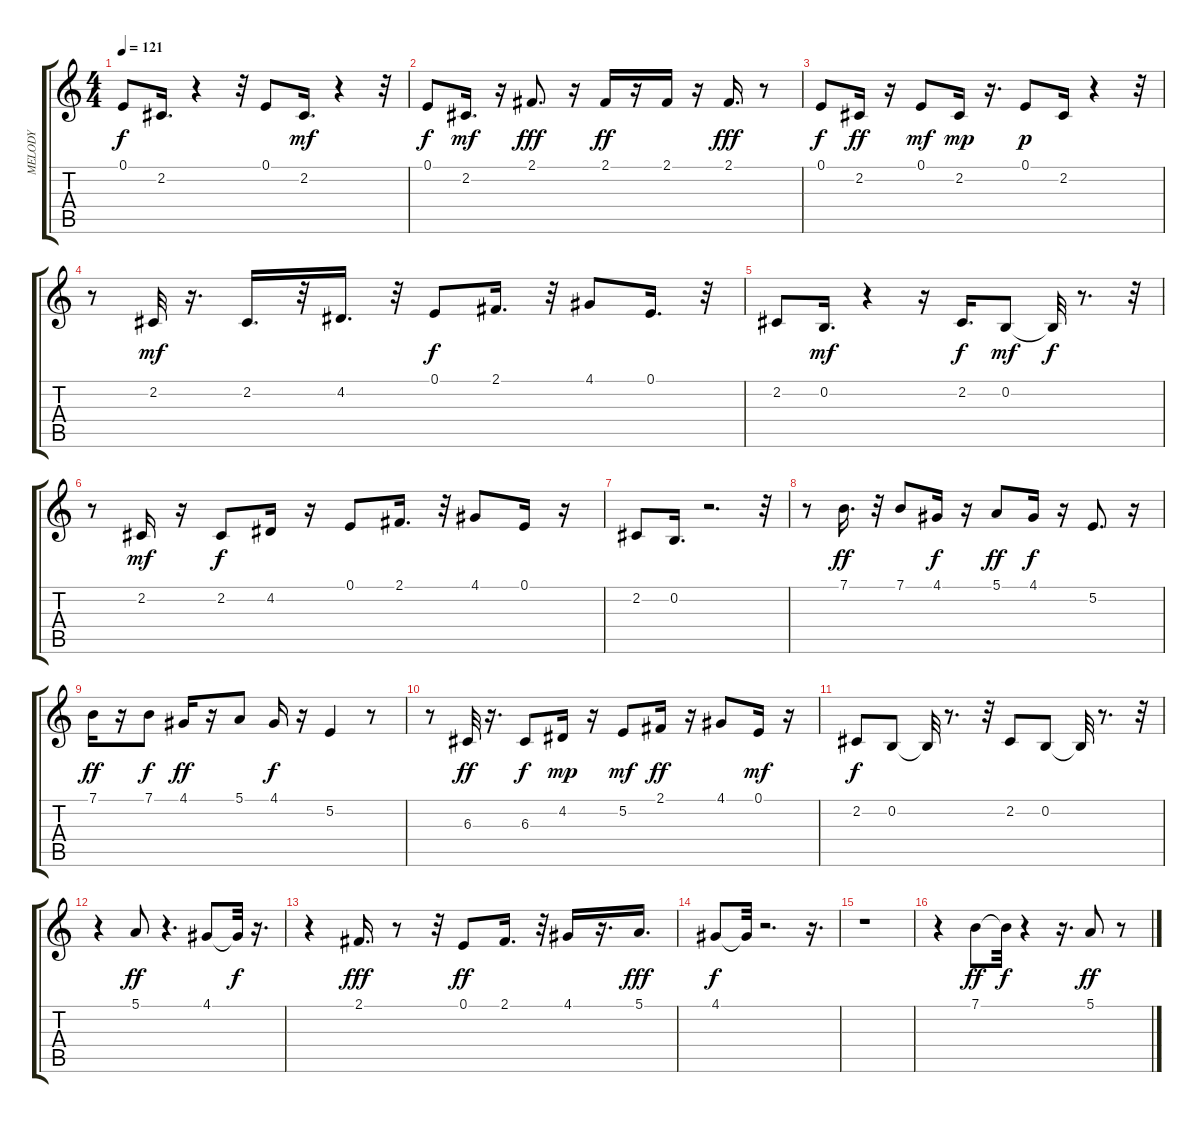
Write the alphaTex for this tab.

\track ("MELODY" "MELODY") {instrument oboe}
\staff {score tabs}
\tuning (E4 B3 G3 D3 A2 E2) {hide}
\ts (4 4)
\tempo 121
\clef g2
\ks c
0.1.8{dy f} 2.2.16{d} r.4 r.32 0.1.8 2.2.16{d dy mf} r.4 r.32 |
0.1.8{dy f} 2.2.16{d dy mf} r.16 2.1.8{d dy fff} r.16 2.1.16{dy ff} r.16 2.1.16 r.16 2.1.16{d dy fff} r.8 |
0.1.8{dy f} 2.2.16{dy ff} r.16 0.1.8{dy mf} 2.2.16{dy mp} r.16{d} 0.1.8{dy p} 2.2.16 r.4 r.32 |
r.8 2.2.32{dy mf} r.16{d} 2.2.16{d} r.32 4.2.16{d} r.32 0.1.8{dy f} 2.1.16{d} r.32 4.1.8 0.1.16{d} r.32 |
2.2.8 0.2.16{d dy mf} r.4 r.16 2.2.16{d dy f} 0.2.8{dy mf} 0.2{t}.32{dy f} r.8{d} r.32 |
r.8 2.2.16{dy mf} r.16 2.2.8{dy f} 4.2.16 r.16 0.1.8 2.1.16{d} r.32 4.1.8 0.1.16 r.16 |
2.2.8 0.2.16{d} r.2{d} r.32 |
r.8 7.1.16{d dy ff} r.32 7.1.8 4.1.16{dy f} r.16 5.1.8{dy ff} 4.1.16{dy f} r.16 5.2.8{d} r.16 |
7.1.16{dy ff} r.16 7.1.8{dy f} 4.1.16{dy ff} r.16 5.1.8 4.1.16{dy f} r.16 5.2.4 r.8 |
r.8 6.3.32{dy ff} r.16{d} 6.3.8{dy f} 4.2.16{dy mp} r.16 5.2.8{dy mf} 2.1.16{dy ff} r.16 4.1.8 0.1.16{dy mf} r.16 |
2.2.8{dy f} 0.2.8 0.2{t}.32 r.8{d} r.32 2.2.8 0.2.8 0.2{t}.32 r.8{d} r.32 |
r.4 5.1.8{dy ff} r.4{d} 4.1.8 4.1{t}.32{dy f} r.16{d} |
r.4 2.1.16{d dy fff} r.8 r.32 0.1.8{dy ff} 2.1.16{d} r.32 4.1.16 r.16{d} 5.1.16{d dy fff} |
4.1.8{dy f} 4.1{t}.32 r.2{d} r.16{d} |
r.1 |
r.4 7.1.8{dy ff} 7.1{t}.32{dy f} r.4 r.16{d} 5.1.8{dy ff} r.8
